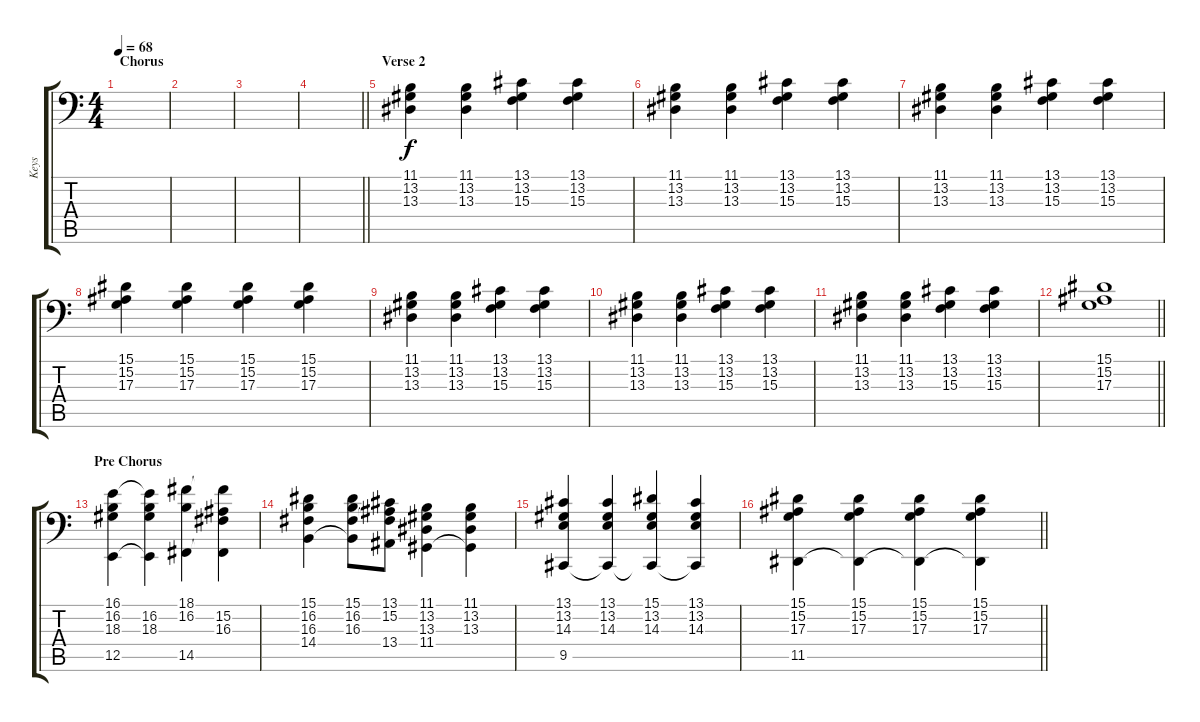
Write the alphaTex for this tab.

\track ("Keys" "Keys") {instrument electricpiano1}
\staff {score tabs}
\tuning (C3 G2 D2 A1 E1 B0) {hide}
\ts (4 4)
\section ("" "Chorus")
\tempo 68
\clef f4
\ks c
|
|
|
\barLineRight lightlight
|
\section ("" "Verse 2")
(11.1 13.2 13.3).4 (11.1 13.2 13.3).4 (13.1 13.2 15.3).4 (13.1 13.2 15.3).4 |
(11.1 13.2 13.3).4 (11.1 13.2 13.3).4 (13.1 13.2 15.3).4 (13.1 13.2 15.3).4 |
(11.1 13.2 13.3).4 (11.1 13.2 13.3).4 (13.1 13.2 15.3).4 (13.1 13.2 15.3).4 |
(15.1 15.2 17.3).4 (15.1 15.2 17.3).4 (15.1 15.2 17.3).4 (15.1 15.2 17.3).4 |
(11.1 13.2 13.3).4 (11.1 13.2 13.3).4 (13.1 13.2 15.3).4 (13.1 13.2 15.3).4 |
(11.1 13.2 13.3).4 (11.1 13.2 13.3).4 (13.1 13.2 15.3).4 (13.1 13.2 15.3).4 |
(11.1 13.2 13.3).4 (11.1 13.2 13.3).4 (13.1 13.2 15.3).4 (13.1 13.2 15.3).4 |
\barLineRight lightlight
(15.1 15.2 17.3).1 |
\section ("" "Pre Chorus")
(16.1 16.2 18.3 12.5).4 (16.1{t} 16.2 18.3 12.5{t}).4 (18.1 16.2 14.5).4 (18.1{t} 15.2 16.3 14.5{t}).4 |
(15.1 16.2 16.3 14.4).4 (15.1 16.2 16.3 14.4{t}).8 (13.1 15.2 16.3{t} 13.4).8 (11.1 13.2 13.3 11.4).4 (11.1 13.2 13.3 11.4{t}).4 |
(13.1 13.2 14.3 9.5).4 (13.1 13.2 14.3 9.5{t}).4 (15.1 13.2 14.3 9.5{t}).4 (13.1 13.2 14.3 9.5{t}).4 |
\barLineRight lightlight
(15.1 15.2 17.3 11.5).4 (15.1 15.2 17.3 11.5{t}).4 (15.1 15.2 17.3 11.5{t}).4 (15.1 15.2 17.3 11.5{t}).4
